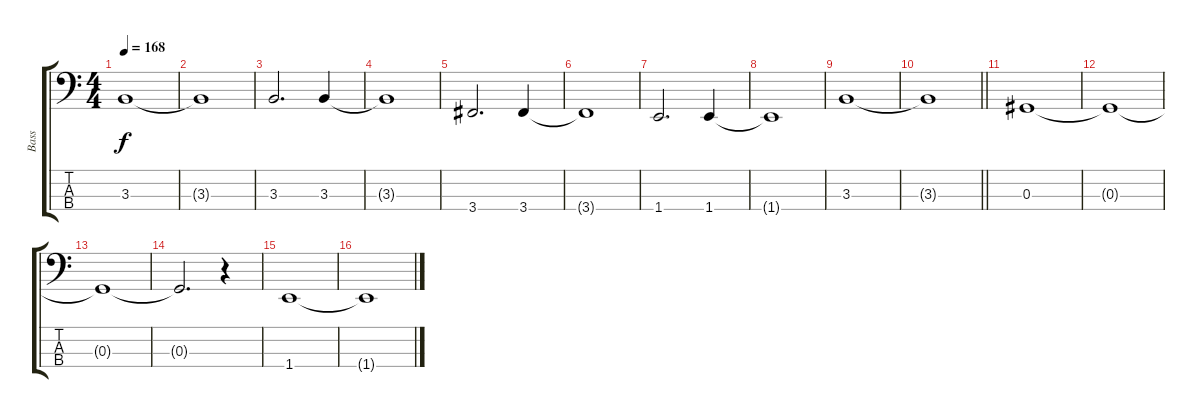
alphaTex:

\track ("Bass" "Bass") {instrument electricbassfinger}
\staff {score tabs}
\tuning (Gb2 Db2 Ab1 Eb1) {hide}
\ts (4 4)
\tempo 168
\clef f4
\ks c
3.3.1{dy f} |
3.3{t}.1 |
3.3.2{d} 3.3.4 |
3.3{t}.1 |
3.4.2{d} 3.4.4 |
3.4{t}.1 |
1.4.2{d} 1.4.4 |
1.4{t}.1 |
3.3.1 |
\barLineRight lightlight
3.3{t}.1 |
\section ("" "")
0.3.1 |
0.3{t}.1 |
0.3{t}.1 |
0.3{t}.2{d} r.4 |
1.4.1 |
1.4{t}.1
